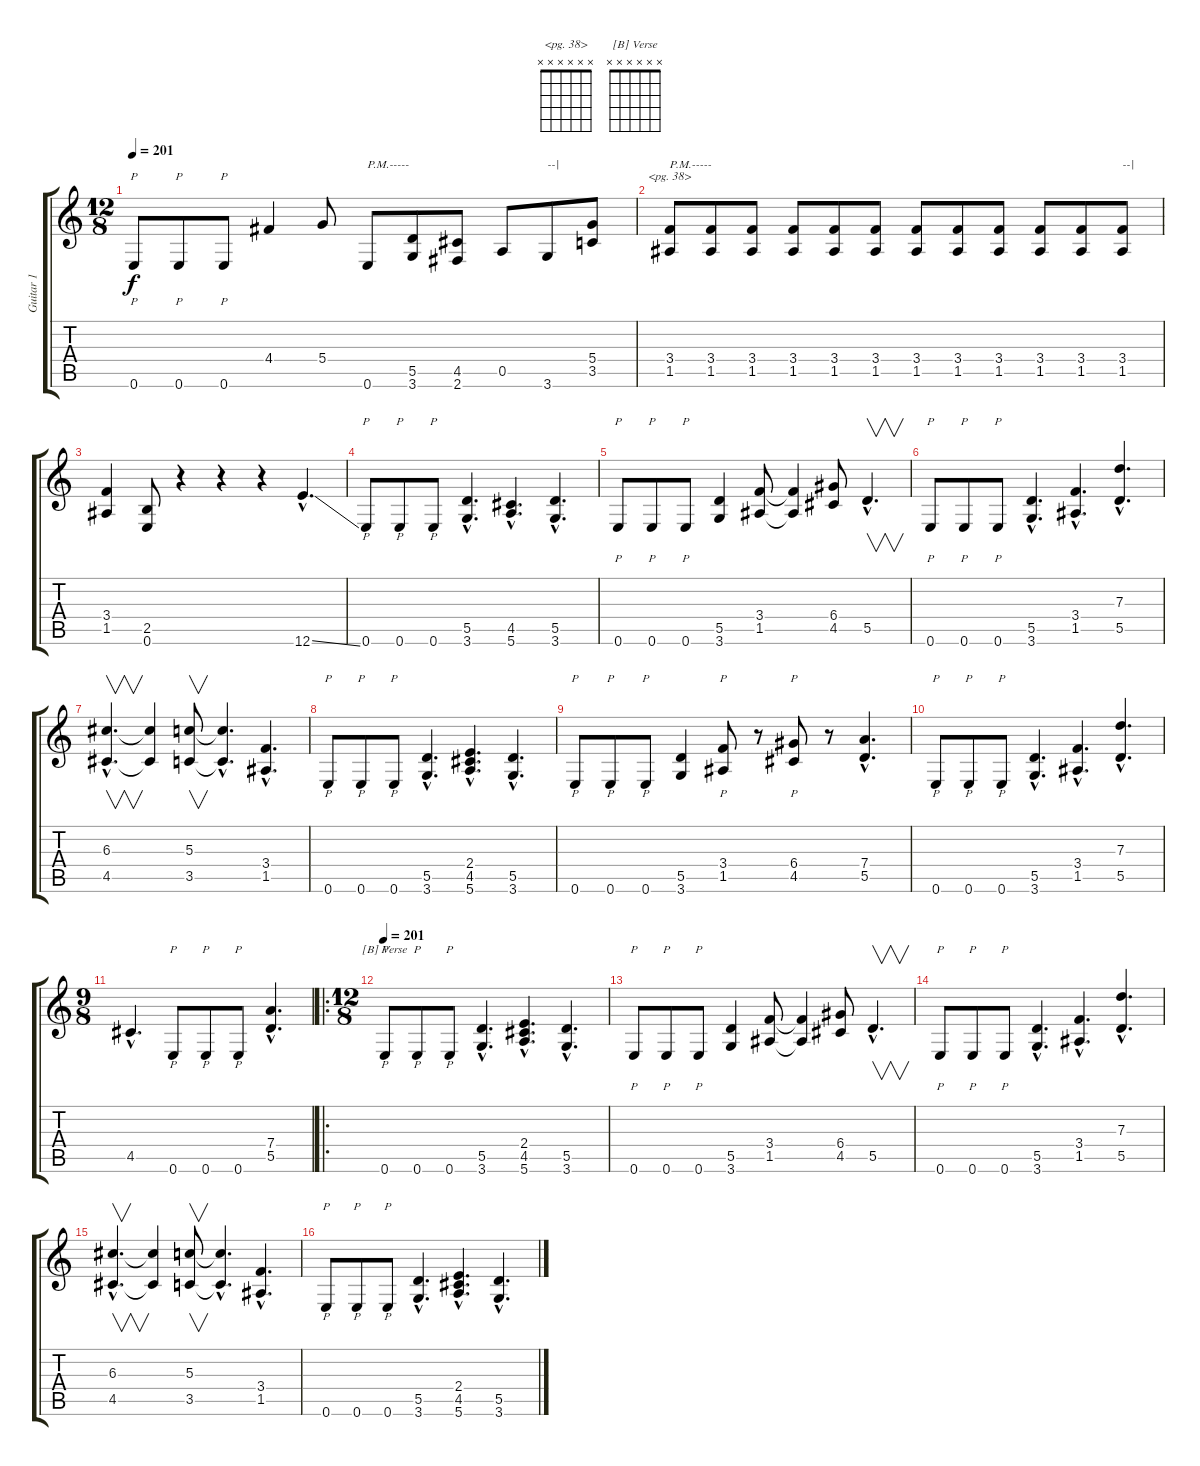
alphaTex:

\track ("Guitar 1" "Guitar 1") {instrument overdrivenguitar}
\staff {score tabs}
\tuning (E4 B3 G3 D3 A2 E2) {hide}
\chord ("<pg. 38>" x x x x x x) {firstfret 0}
\chord ("[B] Verse" x x x x x x) {firstfret 0}
\ts (12 8)
\tempo 201
\clef g2
\ks c
0.6.8{p dy f} 0.6.8{p} 0.6.8{p} 4.4.4 5.4.8 0.6.8{txt "P.M.-----"} (5.5 3.6).8 (4.5 2.6).8 0.5.8 3.6.8{txt "--|"} (5.4 3.5).8 |
(3.4 1.5).8{ch "<pg. 38>" txt "P.M.-----"} (3.4 1.5).8 (3.4 1.5).8 (3.4 1.5).8 (3.4 1.5).8 (3.4 1.5).8 (3.4 1.5).8 (3.4 1.5).8 (3.4 1.5).8 (3.4 1.5).8 (3.4 1.5).8 (3.4 1.5).8{txt "--|"} |
(3.4 1.5).4 (2.5 0.6).8 r.4 r.4 r.4 12.6{ss hac}.4{d} |
0.6.8{p} 0.6.8{p} 0.6.8{p} (5.5{hac} 3.6{hac}).4{d} (4.5{hac} 5.6{hac}).4{d} (5.5{hac} 3.6{hac}).4{d} |
0.6.8{p} 0.6.8{p} 0.6.8{p} (5.5 3.6).4 (3.4 1.5).8 (3.4{t} 1.5{t}).4 (6.4 4.5).8 5.5{hac}.4{v d} |
0.6.8{p} 0.6.8{p} 0.6.8{p} (5.5{hac} 3.6{hac}).4{d} (3.4{hac} 1.5{hac}).4{d} (7.3{hac} 5.5{hac}).4{d} |
(6.3{hac} 4.5{hac}).4{v d} (6.3{t} 4.5{t}).4 (5.3 3.5).8{v} (5.3{hac t} 3.5{hac t}).4{d} (3.4{hac} 1.5{hac}).4{d} |
0.6.8{p} 0.6.8{p} 0.6.8{p} (5.5{hac} 3.6{hac}).4{d} (2.4{hac} 4.5{hac} 5.6{hac}).4{d} (5.5{hac} 3.6{hac}).4{d} |
0.6.8{p} 0.6.8{p} 0.6.8{p} (5.5 3.6).4 (3.4 1.5).8{p} r.8 (6.4 4.5).8{p} r.8 (7.4{hac} 5.5{hac}).4{d} |
0.6.8{p} 0.6.8{p} 0.6.8{p} (5.5{hac} 3.6{hac}).4{d} (3.4{hac} 1.5{hac}).4{d} (7.3{hac} 5.5{hac}).4{d} |
\ts (9 8)
4.5{hac}.4{d} 0.6.8{p} 0.6.8{p} 0.6.8{p} (7.4{hac} 5.5{hac}).4{d} |
\ro
\ts (12 8)
\tempo 201
0.6.8{p ch "[B] Verse"} 0.6.8{p} 0.6.8{p} (5.5{hac} 3.6{hac}).4{d} (2.4{hac} 4.5{hac} 5.6{hac}).4{d} (5.5{hac} 3.6{hac}).4{d} |
0.6.8{p} 0.6.8{p} 0.6.8{p} (5.5 3.6).4 (3.4 1.5).8 (3.4{t} 1.5{t}).4 (6.4 4.5).8 5.5{hac}.4{v d} |
0.6.8{p} 0.6.8{p} 0.6.8{p} (5.5{hac} 3.6{hac}).4{d} (3.4{hac} 1.5{hac}).4{d} (7.3{hac} 5.5{hac}).4{d} |
(6.3{hac} 4.5{hac}).4{v d} (6.3{t} 4.5{t}).4 (5.3 3.5).8{v} (5.3{hac t} 3.5{hac t}).4{d} (3.4{hac} 1.5{hac}).4{d} |
0.6.8{p} 0.6.8{p} 0.6.8{p} (5.5{hac} 3.6{hac}).4{d} (2.4{hac} 4.5{hac} 5.6{hac}).4{d} (5.5{hac} 3.6{hac}).4{d}
